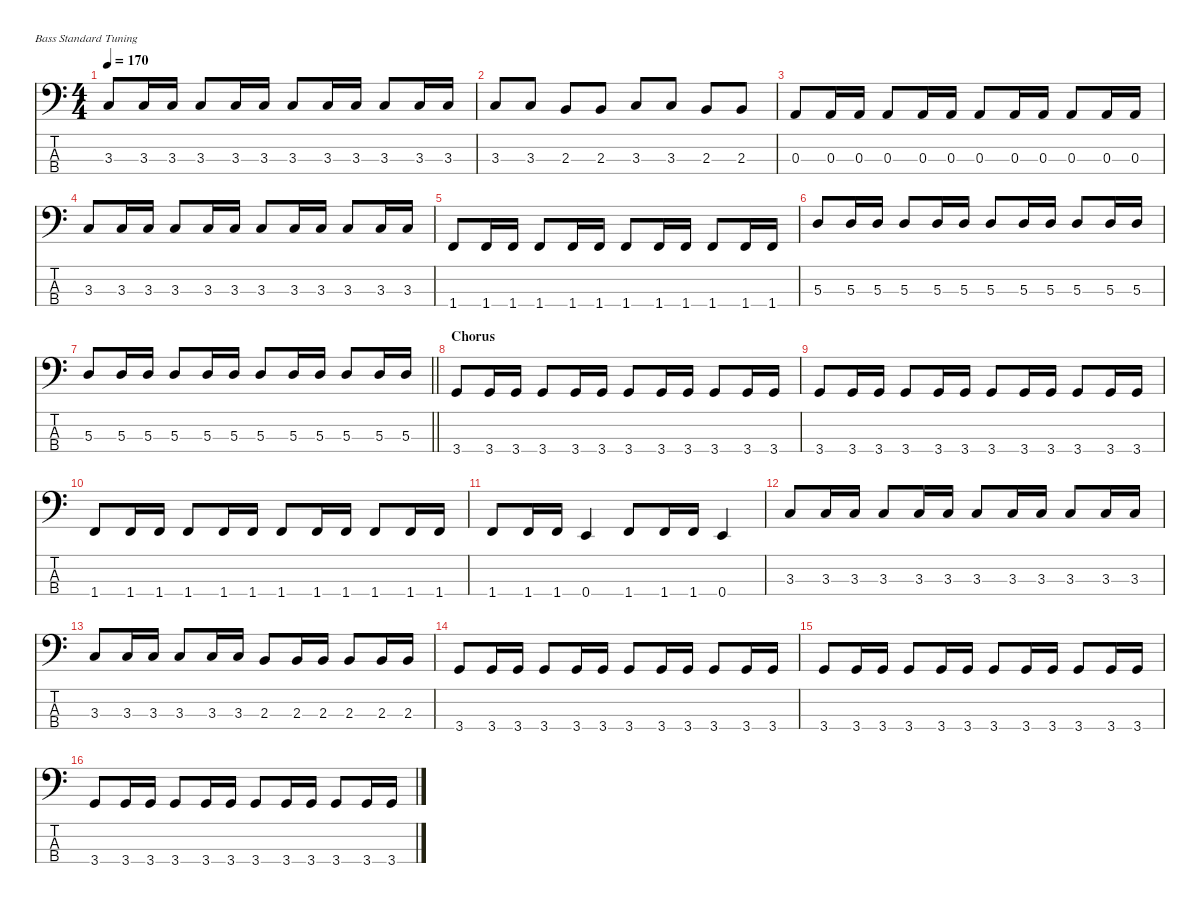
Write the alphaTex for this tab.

\defaultSystemsLayout 4
\hideDynamics
\bracketExtendMode nobrackets
\singleTrackTrackNamePolicy hidden
\multiTrackTrackNamePolicy hidden
\otherSystemsTrackNameOrientation horizontal
\track ("Steve" "el.bs.") {instrument electricbassfinger}
\staff {score tabs}
\tuning (G2 D2 A1 E1)
\ts (4 4)
\tempo 170
\clef f4
\ks c
3.3.8{dy f beam Up} 3.3.16{beam Up} 3.3.16{beam Up} 3.3.8{beam Up} 3.3.16{beam Up} 3.3.16{beam Up} 3.3.8{beam Up} 3.3.16{beam Up} 3.3.16{beam Up} 3.3.8{beam Up} 3.3.16{beam Up} 3.3.16{beam Up} |
3.3.8{beam Up} 3.3.8{beam Up} 2.3.8{beam Up} 2.3.8{beam Up} 3.3.8{beam Up} 3.3.8{beam Up} 2.3.8{beam Up} 2.3.8{beam Up} |
0.3.8{beam Up} 0.3.16{beam Up} 0.3.16{beam Up} 0.3.8{beam Up} 0.3.16{beam Up} 0.3.16{beam Up} 0.3.8{beam Up} 0.3.16{beam Up} 0.3.16{beam Up} 0.3.8{beam Up} 0.3.16{beam Up} 0.3.16{beam Up} |
3.3.8{beam Up} 3.3.16{beam Up} 3.3.16{beam Up} 3.3.8{beam Up} 3.3.16{beam Up} 3.3.16{beam Up} 3.3.8{beam Up} 3.3.16{beam Up} 3.3.16{beam Up} 3.3.8{beam Up} 3.3.16{beam Up} 3.3.16{beam Up} |
1.4.8{beam Up} 1.4.16{beam Up} 1.4.16{beam Up} 1.4.8{beam Up} 1.4.16{beam Up} 1.4.16{beam Up} 1.4.8{beam Up} 1.4.16{beam Up} 1.4.16{beam Up} 1.4.8{beam Up} 1.4.16{beam Up} 1.4.16{beam Up} |
5.3.8{beam Up} 5.3.16{beam Up} 5.3.16{beam Up} 5.3.8{beam Up} 5.3.16{beam Up} 5.3.16{beam Up} 5.3.8{beam Up} 5.3.16{beam Up} 5.3.16{beam Up} 5.3.8{beam Up} 5.3.16{beam Up} 5.3.16{beam Up} |
\barLineRight lightlight
5.3.8{beam Up} 5.3.16{beam Up} 5.3.16{beam Up} 5.3.8{beam Up} 5.3.16{beam Up} 5.3.16{beam Up} 5.3.8{beam Up} 5.3.16{beam Up} 5.3.16{beam Up} 5.3.8{beam Up} 5.3.16{beam Up} 5.3.16{beam Up} |
\section ("" "Chorus")
3.4.8{beam Up} 3.4.16{beam Up} 3.4.16{beam Up} 3.4.8{beam Up} 3.4.16{beam Up} 3.4.16{beam Up} 3.4.8{beam Up} 3.4.16{beam Up} 3.4.16{beam Up} 3.4.8{beam Up} 3.4.16{beam Up} 3.4.16{beam Up} |
3.4.8{beam Up} 3.4.16{beam Up} 3.4.16{beam Up} 3.4.8{beam Up} 3.4.16{beam Up} 3.4.16{beam Up} 3.4.8{beam Up} 3.4.16{beam Up} 3.4.16{beam Up} 3.4.8{beam Up} 3.4.16{beam Up} 3.4.16{beam Up} |
1.4.8{beam Up} 1.4.16{beam Up} 1.4.16{beam Up} 1.4.8{beam Up} 1.4.16{beam Up} 1.4.16{beam Up} 1.4.8{beam Up} 1.4.16{beam Up} 1.4.16{beam Up} 1.4.8{beam Up} 1.4.16{beam Up} 1.4.16{beam Up} |
1.4.8{beam Up} 1.4.16{beam Up} 1.4.16{beam Up} 0.4.4{beam Up} 1.4.8{beam Up} 1.4.16{beam Up} 1.4.16{beam Up} 0.4.4{beam Up} |
3.3.8{beam Up} 3.3.16{beam Up} 3.3.16{beam Up} 3.3.8{beam Up} 3.3.16{beam Up} 3.3.16{beam Up} 3.3.8{beam Up} 3.3.16{beam Up} 3.3.16{beam Up} 3.3.8{beam Up} 3.3.16{beam Up} 3.3.16{beam Up} |
3.3.8{beam Up} 3.3.16{beam Up} 3.3.16{beam Up} 3.3.8{beam Up} 3.3.16{beam Up} 3.3.16{beam Up} 2.3.8{beam Up} 2.3.16{beam Up} 2.3.16{beam Up} 2.3.8{beam Up} 2.3.16{beam Up} 2.3.16{beam Up} |
3.4.8{beam Up} 3.4.16{beam Up} 3.4.16{beam Up} 3.4.8{beam Up} 3.4.16{beam Up} 3.4.16{beam Up} 3.4.8{beam Up} 3.4.16{beam Up} 3.4.16{beam Up} 3.4.8{beam Up} 3.4.16{beam Up} 3.4.16{beam Up} |
3.4.8{beam Up} 3.4.16{beam Up} 3.4.16{beam Up} 3.4.8{beam Up} 3.4.16{beam Up} 3.4.16{beam Up} 3.4.8{beam Up} 3.4.16{beam Up} 3.4.16{beam Up} 3.4.8{beam Up} 3.4.16{beam Up} 3.4.16{beam Up} |
3.4.8{beam Up} 3.4.16{beam Up} 3.4.16{beam Up} 3.4.8{beam Up} 3.4.16{beam Up} 3.4.16{beam Up} 3.4.8{beam Up} 3.4.16{beam Up} 3.4.16{beam Up} 3.4.8{beam Up} 3.4.16{beam Up} 3.4.16{beam Up}
